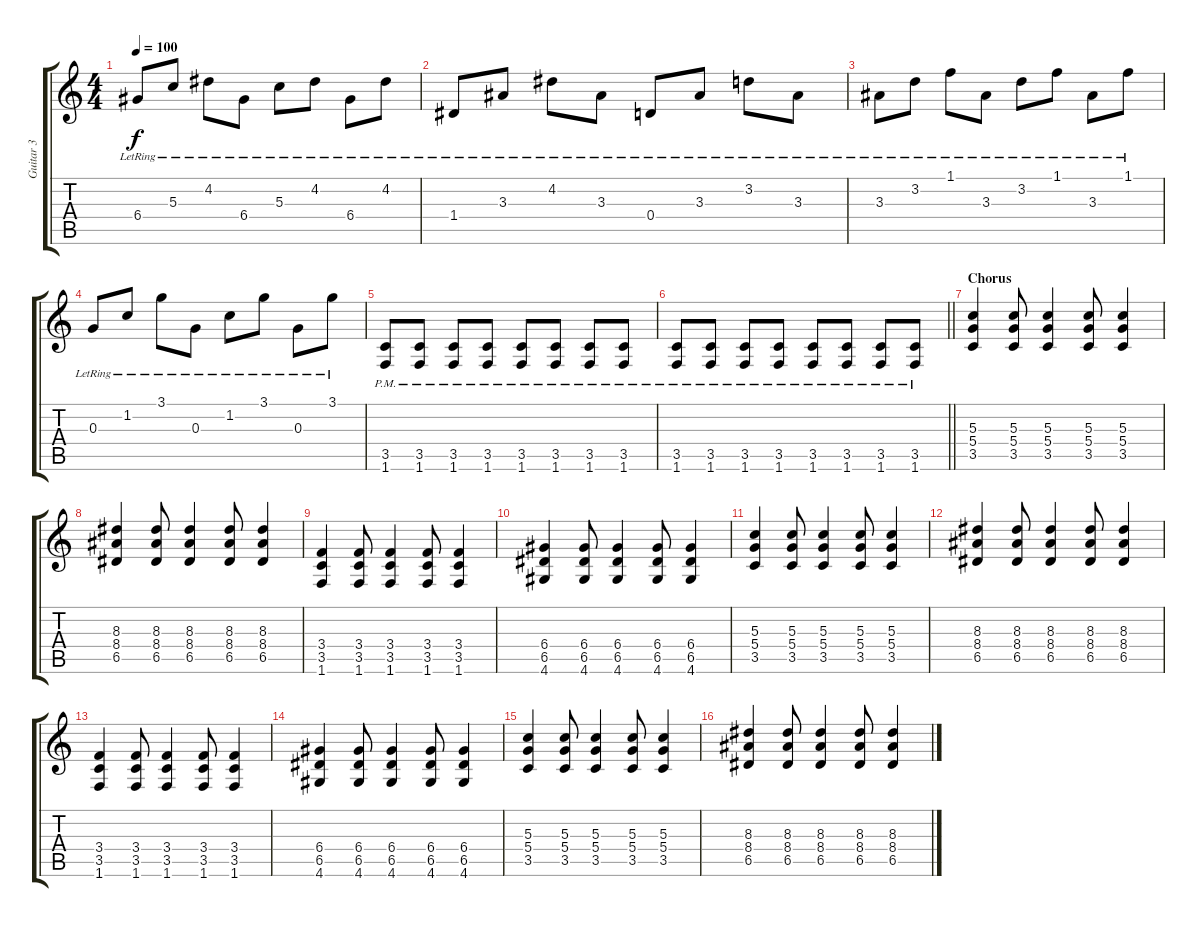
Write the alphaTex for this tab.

\track ("Guitar 3" "Guitar 3") {instrument electricguitarclean}
\staff {score tabs}
\tuning (E4 B3 G3 D3 A2 E2) {hide}
\ts (4 4)
\tempo 100
\clef g2
\ks c
6.4{lr}.8{dy f} 5.3{lr}.8 4.2{lr}.8 6.4{lr}.8 5.3{lr}.8 4.2{lr}.8 6.4{lr}.8 4.2{lr}.8 |
1.4{lr}.8 3.3{lr}.8 4.2{lr}.8 3.3{lr}.8 0.4{lr}.8 3.3{lr}.8 3.2{lr}.8 3.3{lr}.8 |
3.3{lr}.8 3.2{lr}.8 1.1{lr}.8 3.3{lr}.8 3.2{lr}.8 1.1{lr}.8 3.3{lr}.8 1.1{lr}.8 |
0.3{lr}.8 1.2{lr}.8 3.1{lr}.8 0.3{lr}.8 1.2{lr}.8 3.1{lr}.8 0.3{lr}.8 3.1{lr}.8 |
(3.5{pm} 1.6{pm}).8{instrument distortionguitar} (3.5{pm} 1.6{pm}).8 (3.5{pm} 1.6{pm}).8 (3.5{pm} 1.6{pm}).8 (3.5{pm} 1.6{pm}).8 (3.5{pm} 1.6{pm}).8 (3.5{pm} 1.6{pm}).8 (3.5{pm} 1.6{pm}).8 |
\barLineRight lightlight
(3.5{pm} 1.6{pm}).8 (3.5{pm} 1.6{pm}).8 (3.5{pm} 1.6{pm}).8 (3.5{pm} 1.6{pm}).8 (3.5{pm} 1.6{pm}).8 (3.5{pm} 1.6{pm}).8 (3.5{pm} 1.6{pm}).8 (3.5{pm} 1.6{pm}).8 |
\section ("" "Chorus")
(5.3 5.4 3.5).4 (5.3 5.4 3.5).8 (5.3 5.4 3.5).4 (5.3 5.4 3.5).8 (5.3 5.4 3.5).4 |
(8.3 8.4 6.5).4 (8.3 8.4 6.5).8 (8.3 8.4 6.5).4 (8.3 8.4 6.5).8 (8.3 8.4 6.5).4 |
(3.4 3.5 1.6).4 (3.4 3.5 1.6).8 (3.4 3.5 1.6).4 (3.4 3.5 1.6).8 (3.4 3.5 1.6).4 |
(6.4 6.5 4.6).4 (6.4 6.5 4.6).8 (6.4 6.5 4.6).4 (6.4 6.5 4.6).8 (6.4 6.5 4.6).4 |
(5.3 5.4 3.5).4 (5.3 5.4 3.5).8 (5.3 5.4 3.5).4 (5.3 5.4 3.5).8 (5.3 5.4 3.5).4 |
(8.3 8.4 6.5).4 (8.3 8.4 6.5).8 (8.3 8.4 6.5).4 (8.3 8.4 6.5).8 (8.3 8.4 6.5).4 |
(3.4 3.5 1.6).4 (3.4 3.5 1.6).8 (3.4 3.5 1.6).4 (3.4 3.5 1.6).8 (3.4 3.5 1.6).4 |
(6.4 6.5 4.6).4 (6.4 6.5 4.6).8 (6.4 6.5 4.6).4 (6.4 6.5 4.6).8 (6.4 6.5 4.6).4 |
(5.3 5.4 3.5).4 (5.3 5.4 3.5).8 (5.3 5.4 3.5).4 (5.3 5.4 3.5).8 (5.3 5.4 3.5).4 |
(8.3 8.4 6.5).4 (8.3 8.4 6.5).8 (8.3 8.4 6.5).4 (8.3 8.4 6.5).8 (8.3 8.4 6.5).4
